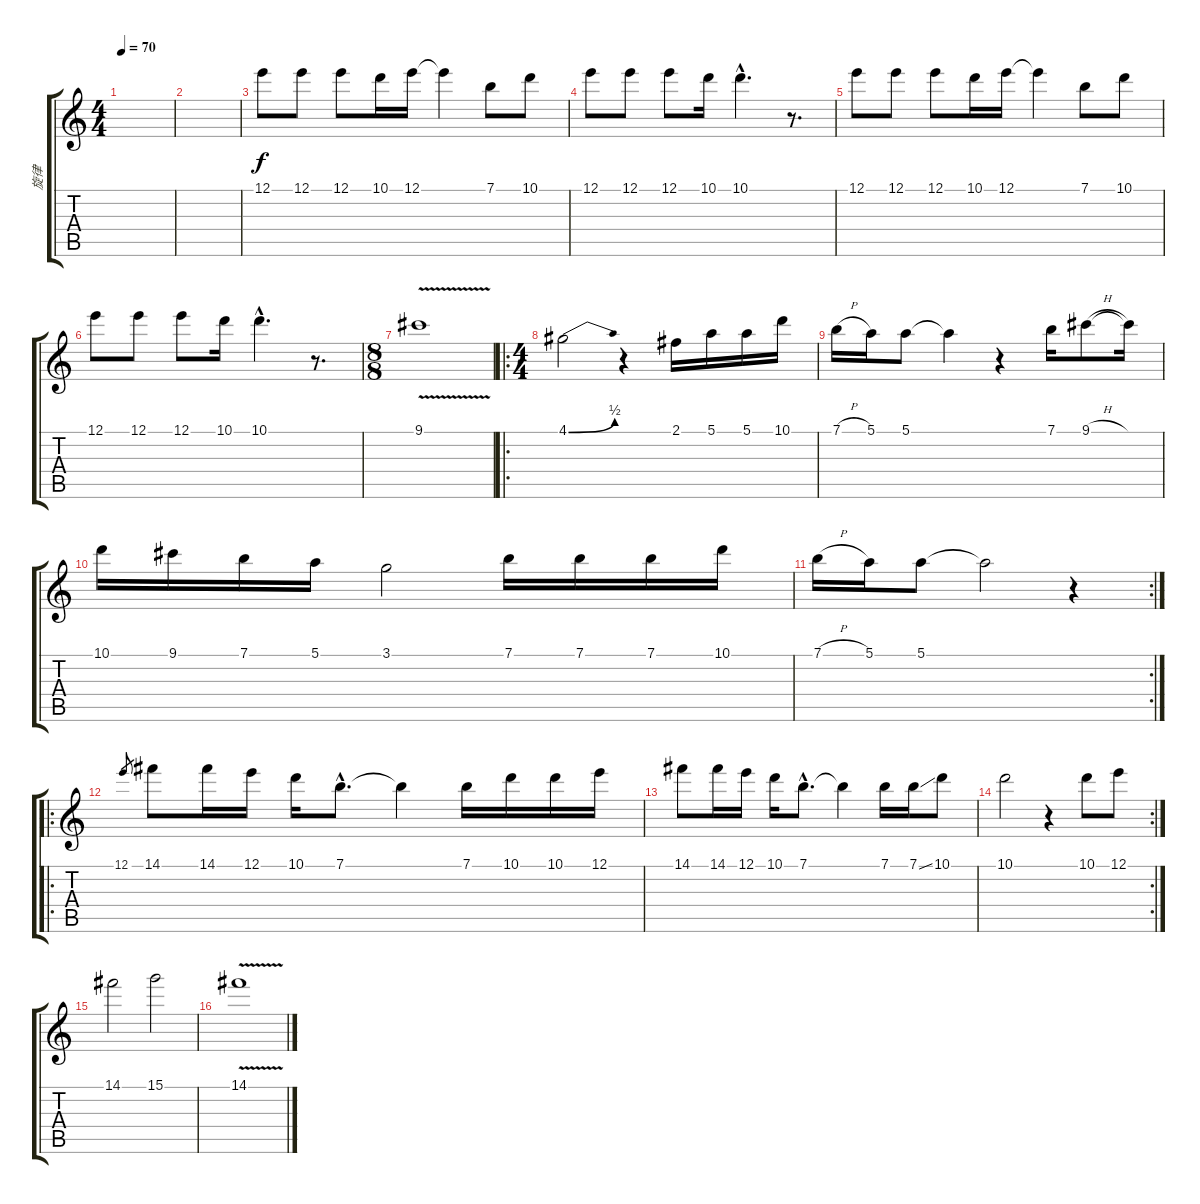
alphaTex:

\track ("旋律" "旋律") {instrument overdrivenguitar}
\staff {score tabs}
\tuning (E4 B3 G3 D3 A2 E2) {hide}
\ts (4 4)
\tempo 70
\clef g2
\ks c
|
|
12.1.8 12.1.8 12.1.8 10.1.16 12.1.16 12.1{t}.4 7.1.8 10.1.8 |
12.1.8 12.1.8 12.1.8 10.1.16 10.1{hac}.4{d} r.8{d} |
12.1.8 12.1.8 12.1.8 10.1.16 12.1.16 12.1{t}.4 7.1.8 10.1.8 |
12.1.8 12.1.8 12.1.8 10.1.16 10.1{hac}.4{d} r.8{d} |
\ts (8 8)
9.1{v}.1 |
\ro
\ts (4 4)
4.1{be (bend 0 0 60 2)}.2 r.4 2.1.16 5.1.16 5.1.16 10.1.16 |
7.1{h}.16 5.1.16 5.1.8 5.1{t}.4 r.4 7.1.16 9.1{h}.8 9.1{t}.16 |
10.1.16 9.1.16 7.1.16 5.1.16 3.1.2 7.1.16 7.1.16 7.1.16 10.1.16 |
\rc 2
7.1{h}.16 5.1.16 5.1.8 5.1{t}.2 r.4 |
\ro
12.1.8{gr} 14.1.8 14.1.16 12.1.16 10.1.16 7.1{hac}.8{d} 7.1{t}.4 7.1.16 10.1.16 10.1.16 12.1.16 |
14.1.8 14.1.16 12.1.16 10.1.16 7.1{hac}.8{d} 7.1{t}.4 7.1.16 7.1{ss}.16 10.1.8 |
\rc 2
10.1.2 r.4 10.1.8 12.1.8 |
14.1.2 15.1.2 |
14.1{v}.1
